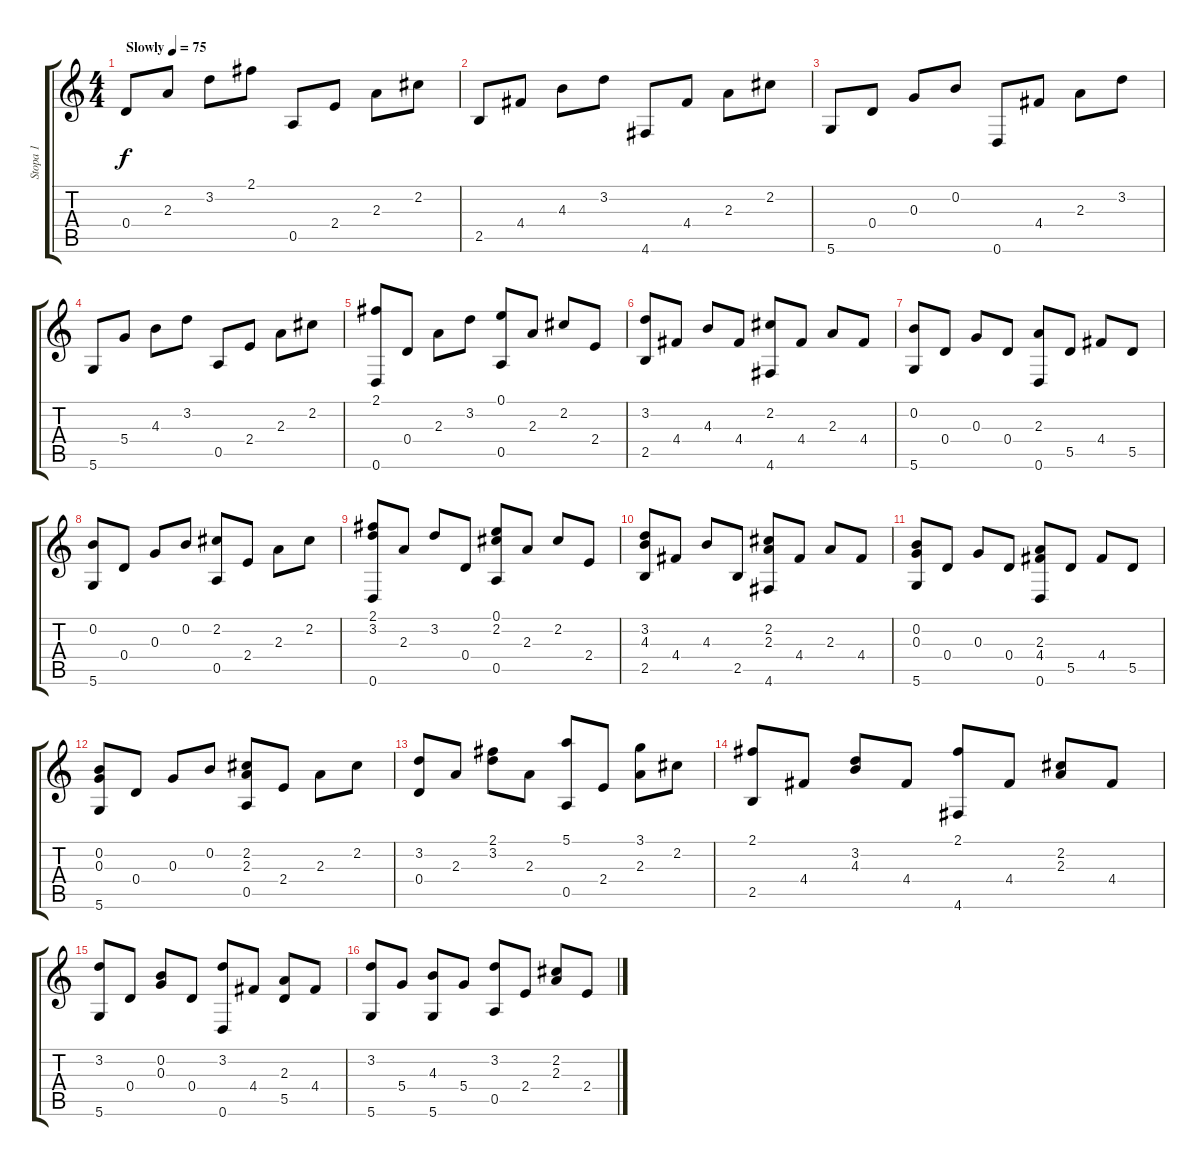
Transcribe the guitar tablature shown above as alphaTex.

\track ("Stopa 1" "Stopa 1") {instrument acousticguitarsteel}
\staff {score tabs}
\tuning (E4 B3 G3 D3 A2 D2) {hide}
\ts (4 4)
\tempo (75 "Slowly")
\clef g2
\ks c
0.4.8{dy f instrument acousticguitarsteel} 2.3.8 3.2.8 2.1.8 0.5.8 2.4.8 2.3.8 2.2.8 |
2.5.8 4.4.8 4.3.8 3.2.8 4.6.8 4.4.8 2.3.8 2.2.8 |
5.6.8 0.4.8 0.3.8 0.2.8 0.6.8 4.4.8 2.3.8 3.2.8 |
5.6.8 5.4.8 4.3.8 3.2.8 0.5.8 2.4.8 2.3.8 2.2.8 |
(2.1 0.6).8 0.4.8 2.3.8 3.2.8 (0.1 0.5).8 2.3.8 2.2.8 2.4.8 |
(3.2 2.5).8 4.4.8 4.3.8 4.4.8 (2.2 4.6).8 4.4.8 2.3.8 4.4.8 |
(0.2 5.6).8 0.4.8 0.3.8 0.4.8 (2.3 0.6).8 5.5.8 4.4.8 5.5.8 |
(0.2 5.6).8 0.4.8 0.3.8 0.2.8 (2.2 0.5).8 2.4.8 2.3.8 2.2.8 |
(2.1 3.2 0.6).8 2.3.8 3.2.8 0.4.8 (0.1 2.2 0.5).8 2.3.8 2.2.8 2.4.8 |
(3.2 4.3 2.5).8 4.4.8 4.3.8 2.5.8 (2.2 2.3 4.6).8 4.4.8 2.3.8 4.4.8 |
(0.2 0.3 5.6).8 0.4.8 0.3.8 0.4.8 (2.3 4.4 0.6).8 5.5.8 4.4.8 5.5.8 |
(0.2 0.3 5.6).8 0.4.8 0.3.8 0.2.8 (2.2 2.3 0.5).8 2.4.8 2.3.8 2.2.8 |
(3.2 0.4).8 2.3.8 (2.1 3.2).8 2.3.8 (5.1 0.5).8 2.4.8 (3.1 2.3).8 2.2.8 |
(2.1 2.5).8 4.4.8 (3.2 4.3).8 4.4.8 (2.1 4.6).8 4.4.8 (2.2 2.3).8 4.4.8 |
(3.2 5.6).8 0.4.8 (0.2 0.3).8 0.4.8 (3.2 0.6).8 4.4.8 (2.3 5.5).8 4.4.8 |
(3.2 5.6).8 5.4.8 (4.3 5.6).8 5.4.8 (3.2 0.5).8 2.4.8 (2.2 2.3).8 2.4.8
